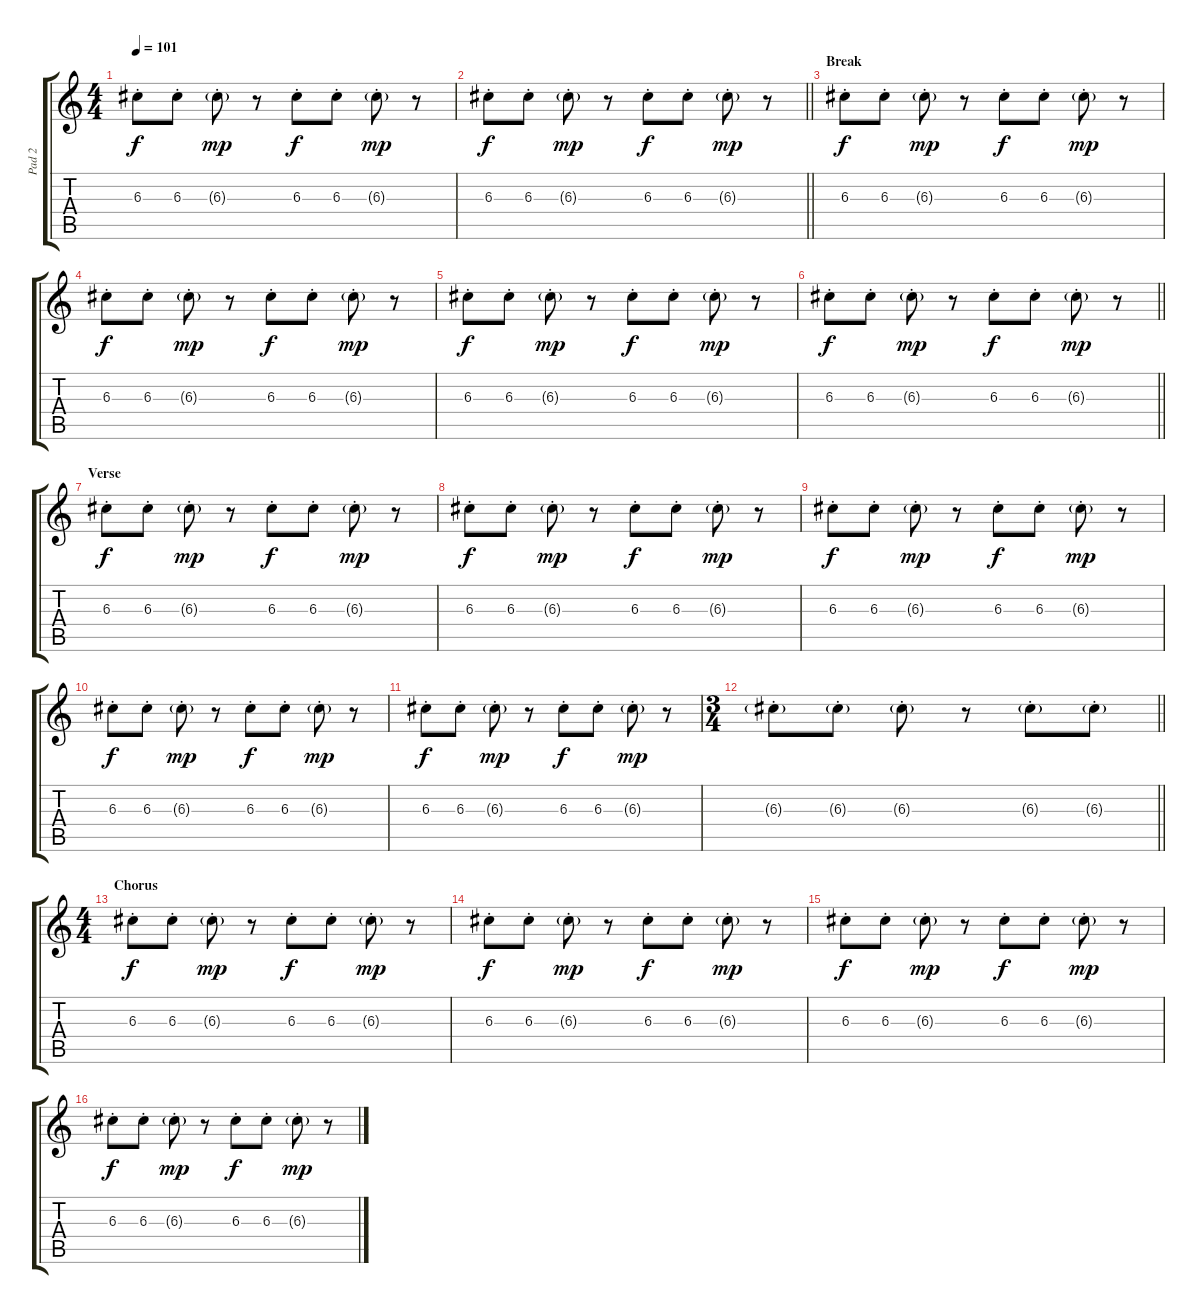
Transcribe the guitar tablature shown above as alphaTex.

\track ("Pad 2" "Pad 2") {instrument overdrivenguitar}
\staff {score tabs}
\tuning (E4 B3 G3 D3 A2 D2) {hide}
\ts (4 4)
\tempo 101
\clef g2
\ks c
6.3{st}.8{dy f} 6.3{st}.8 6.3{g st}.8{dy mp} r.8 6.3{st}.8{dy f} 6.3{st}.8 6.3{g st}.8{dy mp} r.8 |
\barLineRight lightlight
6.3{st}.8{dy f} 6.3{st}.8 6.3{g st}.8{dy mp} r.8 6.3{st}.8{dy f} 6.3{st}.8 6.3{g st}.8{dy mp} r.8 |
\section ("" "Break")
6.3{st}.8{dy f} 6.3{st}.8 6.3{g st}.8{dy mp} r.8 6.3{st}.8{dy f} 6.3{st}.8 6.3{g st}.8{dy mp} r.8 |
6.3{st}.8{dy f} 6.3{st}.8 6.3{g st}.8{dy mp} r.8 6.3{st}.8{dy f} 6.3{st}.8 6.3{g st}.8{dy mp} r.8 |
6.3{st}.8{dy f} 6.3{st}.8 6.3{g st}.8{dy mp} r.8 6.3{st}.8{dy f} 6.3{st}.8 6.3{g st}.8{dy mp} r.8 |
\barLineRight lightlight
6.3{st}.8{dy f} 6.3{st}.8 6.3{g st}.8{dy mp} r.8 6.3{st}.8{dy f} 6.3{st}.8 6.3{g st}.8{dy mp} r.8 |
\section ("" "Verse")
6.3{st}.8{dy f} 6.3{st}.8 6.3{g st}.8{dy mp} r.8 6.3{st}.8{dy f} 6.3{st}.8 6.3{g st}.8{dy mp} r.8 |
6.3{st}.8{dy f} 6.3{st}.8 6.3{g st}.8{dy mp} r.8 6.3{st}.8{dy f} 6.3{st}.8 6.3{g st}.8{dy mp} r.8 |
6.3{st}.8{dy f} 6.3{st}.8 6.3{g st}.8{dy mp} r.8 6.3{st}.8{dy f} 6.3{st}.8 6.3{g st}.8{dy mp} r.8 |
6.3{st}.8{dy f} 6.3{st}.8 6.3{g st}.8{dy mp} r.8 6.3{st}.8{dy f} 6.3{st}.8 6.3{g st}.8{dy mp} r.8 |
6.3{st}.8{dy f} 6.3{st}.8 6.3{g st}.8{dy mp} r.8 6.3{st}.8{dy f} 6.3{st}.8 6.3{g st}.8{dy mp} r.8 |
\ts (3 4)
\barLineRight lightlight
6.3{g st}.8 6.3{g st}.8 6.3{g st}.8 r.8 6.3{g st}.8 6.3{g st}.8 |
\ts (4 4)
\section ("" "Chorus")
6.3{st}.8{dy f} 6.3{st}.8 6.3{g st}.8{dy mp} r.8 6.3{st}.8{dy f} 6.3{st}.8 6.3{g st}.8{dy mp} r.8 |
6.3{st}.8{dy f} 6.3{st}.8 6.3{g st}.8{dy mp} r.8 6.3{st}.8{dy f} 6.3{st}.8 6.3{g st}.8{dy mp} r.8 |
6.3{st}.8{dy f} 6.3{st}.8 6.3{g st}.8{dy mp} r.8 6.3{st}.8{dy f} 6.3{st}.8 6.3{g st}.8{dy mp} r.8 |
6.3{st}.8{dy f} 6.3{st}.8 6.3{g st}.8{dy mp} r.8 6.3{st}.8{dy f} 6.3{st}.8 6.3{g st}.8{dy mp} r.8
